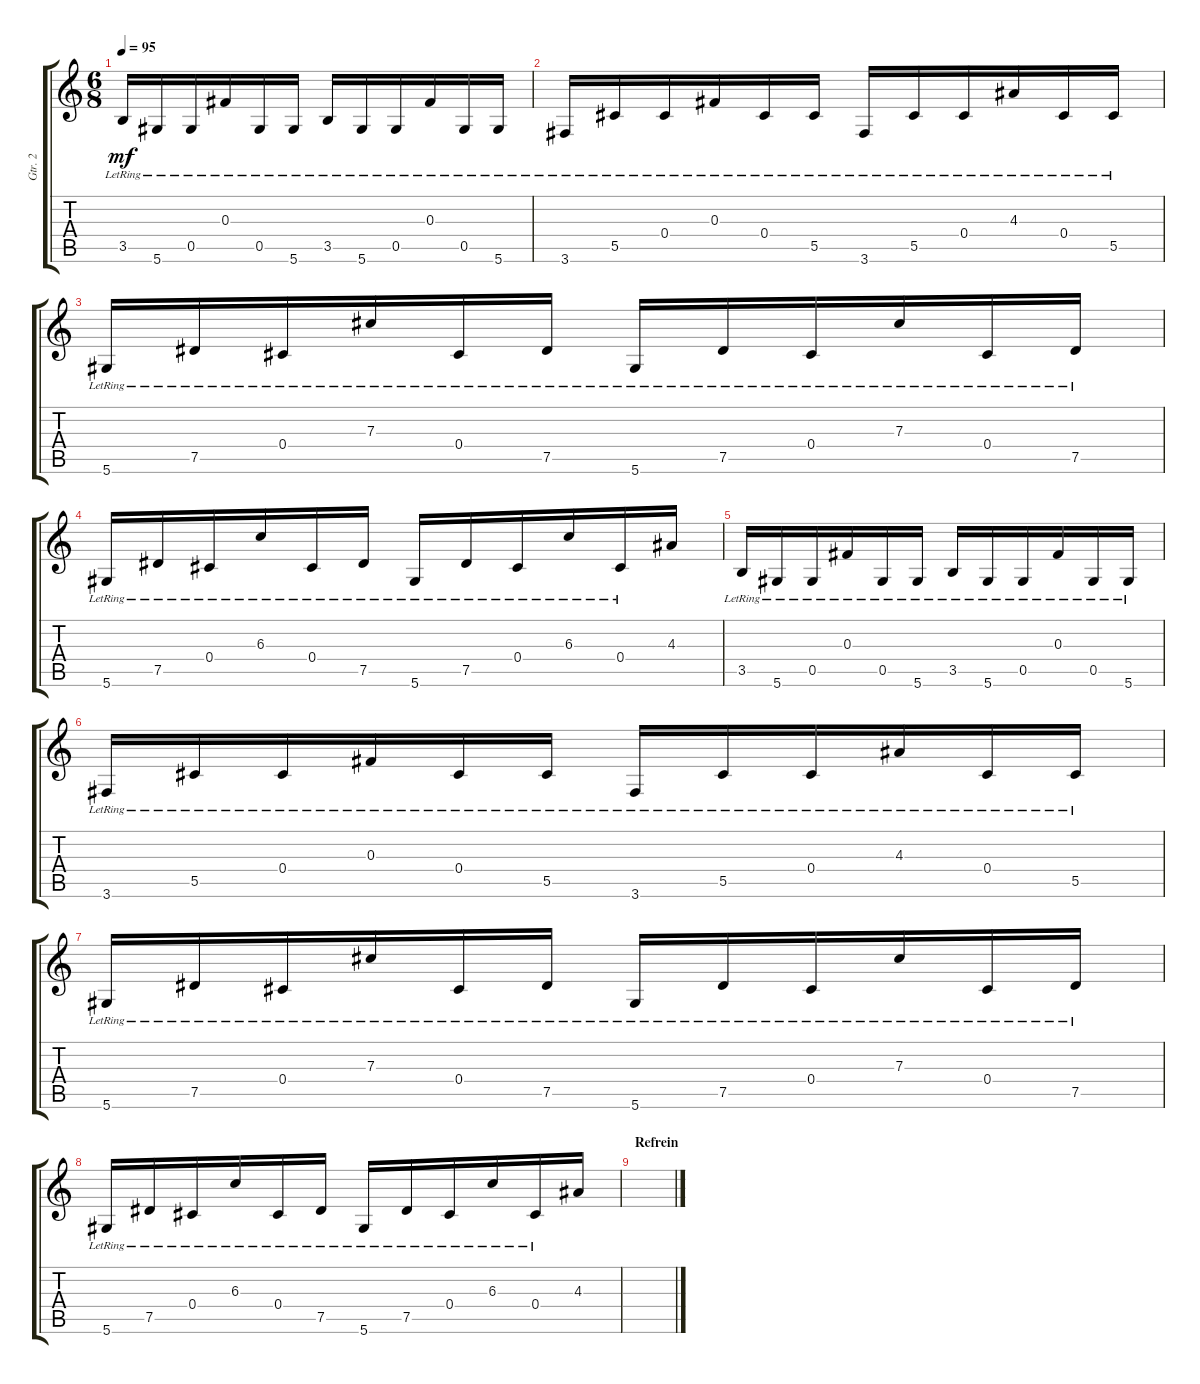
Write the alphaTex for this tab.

\track ("Gtr. 2" "Gtr. 2") {instrument overdrivenguitar}
\staff {score tabs}
\tuning (Eb4 Bb3 Gb3 Db3 Ab2 Eb2) {hide}
\ts (6 8)
\tempo 95
\clef g2
\ks c
3.5{lr}.16{dy mf} 5.6{lr}.16 0.5{lr}.16 0.3{lr}.16 0.5{lr}.16 5.6{lr}.16 3.5{lr}.16 5.6{lr}.16 0.5{lr}.16 0.3{lr}.16 0.5{lr}.16 5.6{lr}.16 |
3.6{lr}.16 5.5{lr}.16 0.4{lr}.16 0.3{lr}.16 0.4{lr}.16 5.5{lr}.16 3.6{lr}.16 5.5{lr}.16 0.4{lr}.16 4.3{lr}.16 0.4{lr}.16 5.5{lr}.16 |
5.6{lr}.16 7.5{lr}.16 0.4{lr}.16 7.3{lr}.16 0.4{lr}.16 7.5{lr}.16 5.6{lr}.16 7.5{lr}.16 0.4{lr}.16 7.3{lr}.16 0.4{lr}.16 7.5{lr}.16 |
5.6{lr}.16 7.5{lr}.16 0.4{lr}.16 6.3{lr}.16 0.4{lr}.16 7.5{lr}.16 5.6{lr}.16 7.5{lr}.16 0.4{lr}.16 6.3{lr}.16 0.4{lr}.16 4.3.16 |
3.5{lr}.16 5.6{lr}.16 0.5{lr}.16 0.3{lr}.16 0.5{lr}.16 5.6{lr}.16 3.5{lr}.16 5.6{lr}.16 0.5{lr}.16 0.3{lr}.16 0.5{lr}.16 5.6{lr}.16 |
3.6{lr}.16 5.5{lr}.16 0.4{lr}.16 0.3{lr}.16 0.4{lr}.16 5.5{lr}.16 3.6{lr}.16 5.5{lr}.16 0.4{lr}.16 4.3{lr}.16 0.4{lr}.16 5.5{lr}.16 |
5.6{lr}.16 7.5{lr}.16 0.4{lr}.16 7.3{lr}.16 0.4{lr}.16 7.5{lr}.16 5.6{lr}.16 7.5{lr}.16 0.4{lr}.16 7.3{lr}.16 0.4{lr}.16 7.5{lr}.16 |
5.6{lr}.16 7.5{lr}.16 0.4{lr}.16 6.3{lr}.16 0.4{lr}.16 7.5{lr}.16 5.6{lr}.16 7.5{lr}.16 0.4{lr}.16 6.3{lr}.16 0.4{lr}.16 4.3.16 |
\section ("" "Refrein")
